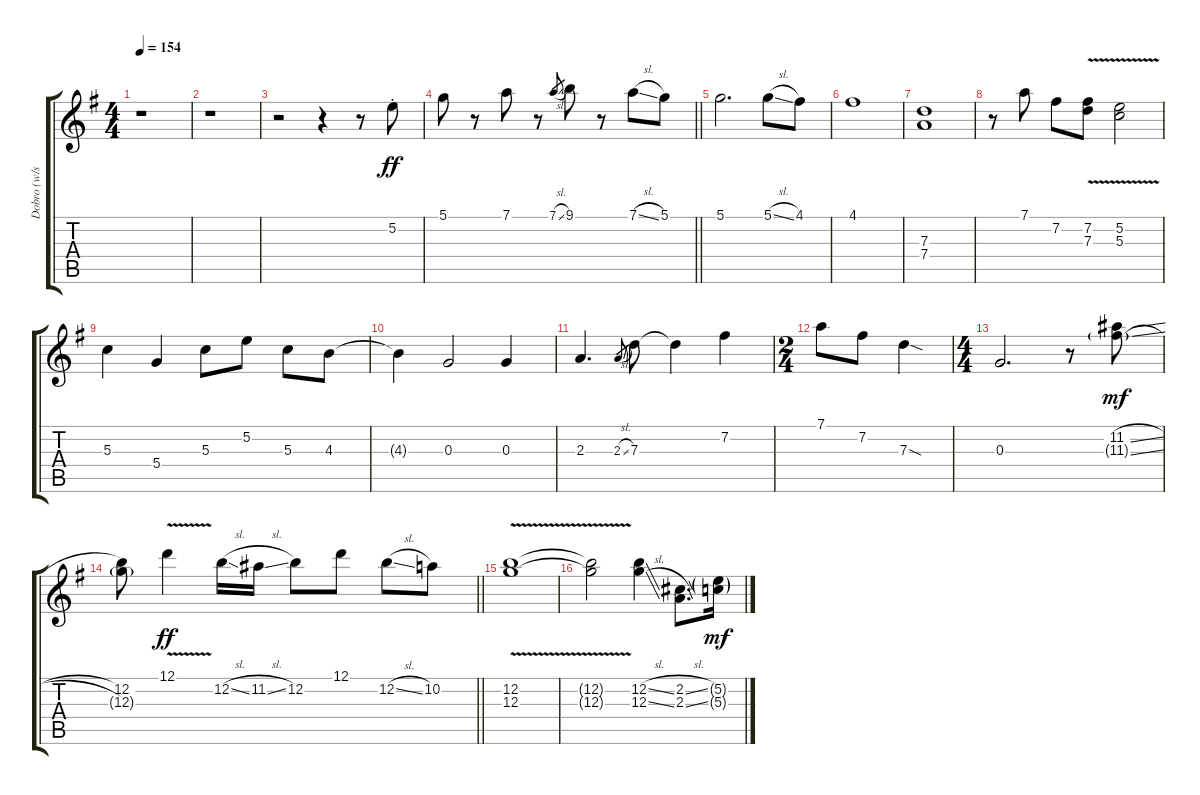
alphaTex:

\track ("Dobro (w/slide)" "Dobro (w/s") {instrument acousticguitarsteel}
\staff {score tabs}
\tuning (D4 B3 G3 D3 G2 D2) {hide}
\ts (4 4)
\tempo 154
\clef g2
\ks g
r.1{dy ff} |
r.1 |
r.2 r.4 r.8 5.2{st}.8 |
\barLineRight lightlight
5.1.8 r.8 7.1.8 r.8 7.1{sl}.8{gr} 9.1.8 r.8 7.1{sl}.8 5.1.8 |
5.1.2{d} 5.1{sl}.8 4.1.8 |
4.1.1 |
(7.3 7.4).1 |
r.8 7.1.8 7.2.8 (7.2{v} 7.3{v}).8 (5.2{v} 5.3{v}).2 |
5.3.4 5.4.4 5.3.8 5.2.8 5.3.8 4.3.8 |
4.3{t}.4 0.3.2 0.3.4 |
2.3.4{d} 2.3{sl}.8{gr} 7.3.8 7.3{t}.4 7.2.4 |
\ts (2 4)
7.1.8 7.2.8 7.3{sod}.4 |
\ts (4 4)
0.3.2{d} r.8 (11.2{sl} 11.3{sl g}).8{dy mf} |
\barLineRight lightlight
(12.2 12.3{g}).8 12.1{v}.4{dy ff} 12.2{sl}.16 11.2{sl}.16 12.2.8 12.1.8 12.2{sl}.8 10.2.8 |
(12.2{v} 12.3{v}).1 |
(12.2{v t} 12.3{v t}).2 (12.2{sl} 12.3{sl}).4 (2.2{sl} 2.3{sl}).8{d} (5.2{g} 5.3{g}).16{dy mf}
